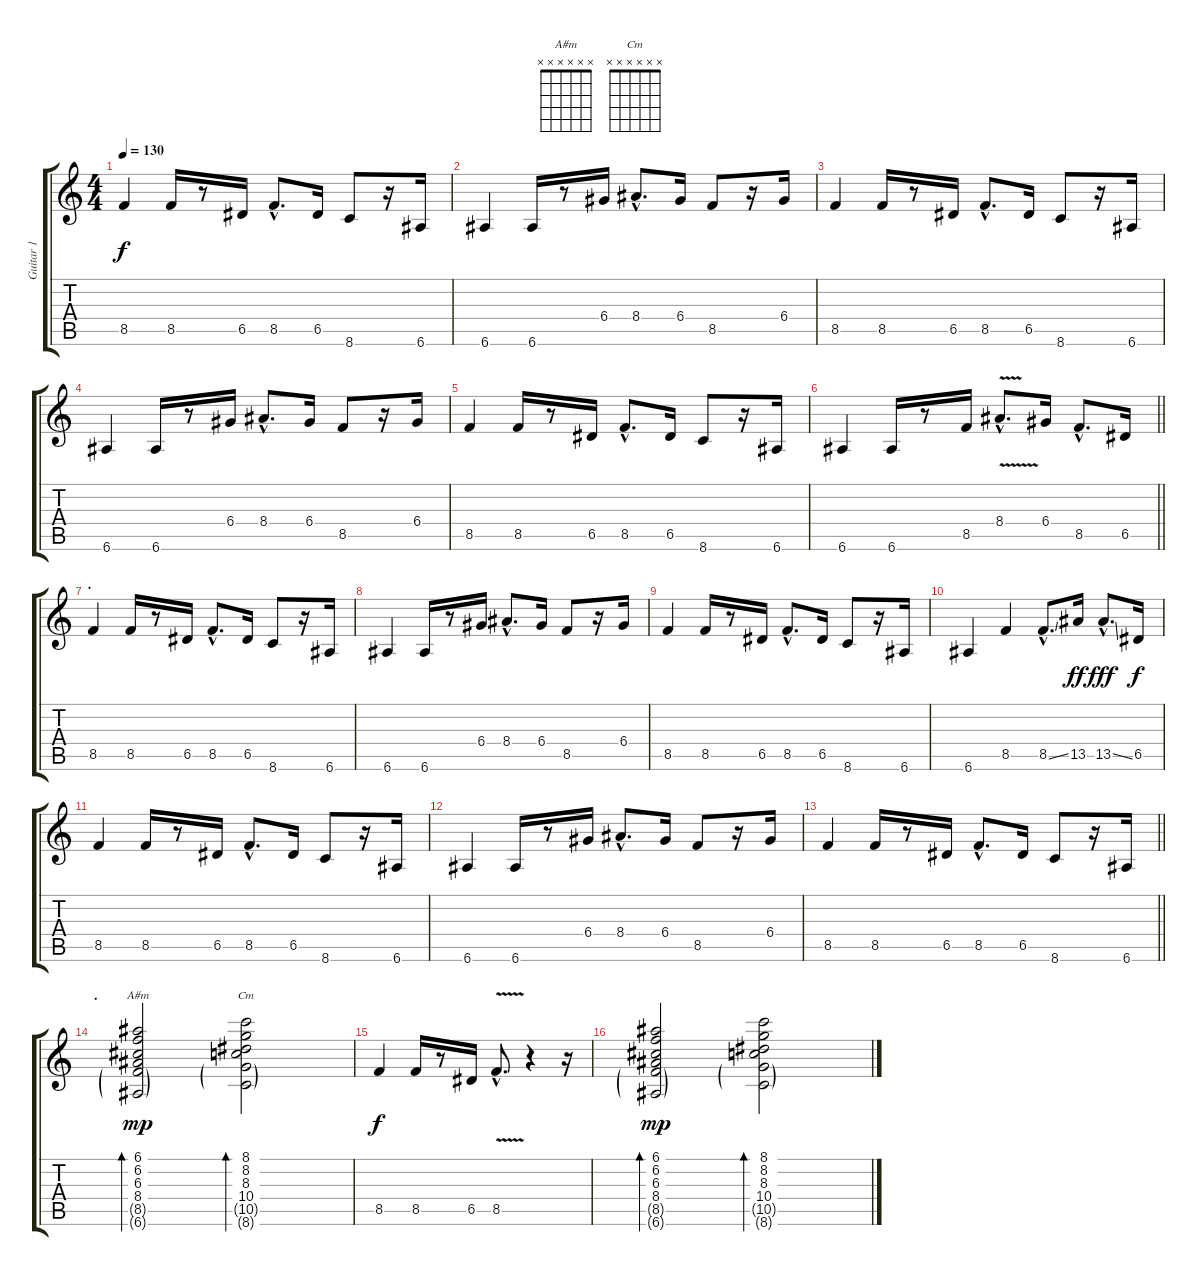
\track ("Guitar 1" "Guitar 1") {instrument electricguitarmuted}
\staff {score tabs}
\tuning (E4 B3 G3 D3 A2 E2) {hide}
\chord ("A#m" x x x x x x)
\chord ("Cm" x x x x x x)
\ts (4 4)
\tempo 130
\clef g2
\ks c
8.5.4{dy f} 8.5.16 r.8 6.5.16 8.5{hac}.8{d} 6.5.16 8.6.8 r.16 6.6.16 |
6.6.4 6.6.16 r.8 6.4.16 8.4{hac}.8{d} 6.4.16 8.5.8 r.16 6.4.16 |
8.5.4 8.5.16 r.8 6.5.16 8.5{hac}.8{d} 6.5.16 8.6.8 r.16 6.6.16 |
6.6.4 6.6.16 r.8 6.4.16 8.4{hac}.8{d} 6.4.16 8.5.8 r.16 6.4.16 |
8.5.4 8.5.16 r.8 6.5.16 8.5{hac}.8{d} 6.5.16 8.6.8 r.16 6.6.16 |
\barLineRight lightlight
6.6.4 6.6.16 r.8 8.5.16 8.4{v hac}.8{d} 6.4.16 8.5{hac}.8{d} 6.5.16 |
\section ("" ".")
8.5.4 8.5.16 r.8 6.5.16 8.5{hac}.8{d} 6.5.16 8.6.8 r.16 6.6.16 |
6.6.4 6.6.16 r.8 6.4.16 8.4{hac}.8{d} 6.4.16 8.5.8 r.16 6.4.16 |
8.5.4 8.5.16 r.8 6.5.16 8.5{hac}.8{d} 6.5.16 8.6.8 r.16 6.6.16 |
6.6.4 8.5.4 8.5{ss hac}.8{d} 13.5.16{dy ff} 13.5{ss hac}.8{d dy fff} 6.5.16{dy f} |
8.5.4 8.5.16 r.8 6.5.16 8.5{hac}.8{d} 6.5.16 8.6.8 r.16 6.6.16 |
6.6.4 6.6.16 r.8 6.4.16 8.4{hac}.8{d} 6.4.16 8.5.8 r.16 6.4.16 |
\barLineRight lightlight
8.5.4 8.5.16 r.8 6.5.16 8.5{hac}.8{d} 6.5.16 8.6.8 r.16 6.6.16 |
\section ("" ".")
(6.1 6.2 6.3 8.4 8.5{g} 6.6{g}).2{bd 120 ch "A#m" dy mp instrument electricguitarjazz} (8.1 8.2 8.3 10.4 10.5{g} 8.6{g}).2{bd 120 ch "Cm"} |
8.5.4{dy f instrument electricguitarmuted} 8.5.16 r.8 6.5.16 8.5{v hac}.8{d} r.4 r.16 |
(6.1 6.2 6.3 8.4 8.5{g} 6.6{g}).2{bd 120 dy mp instrument electricguitarjazz} (8.1 8.2 8.3 10.4 10.5{g} 8.6{g}).2{bd 120}
